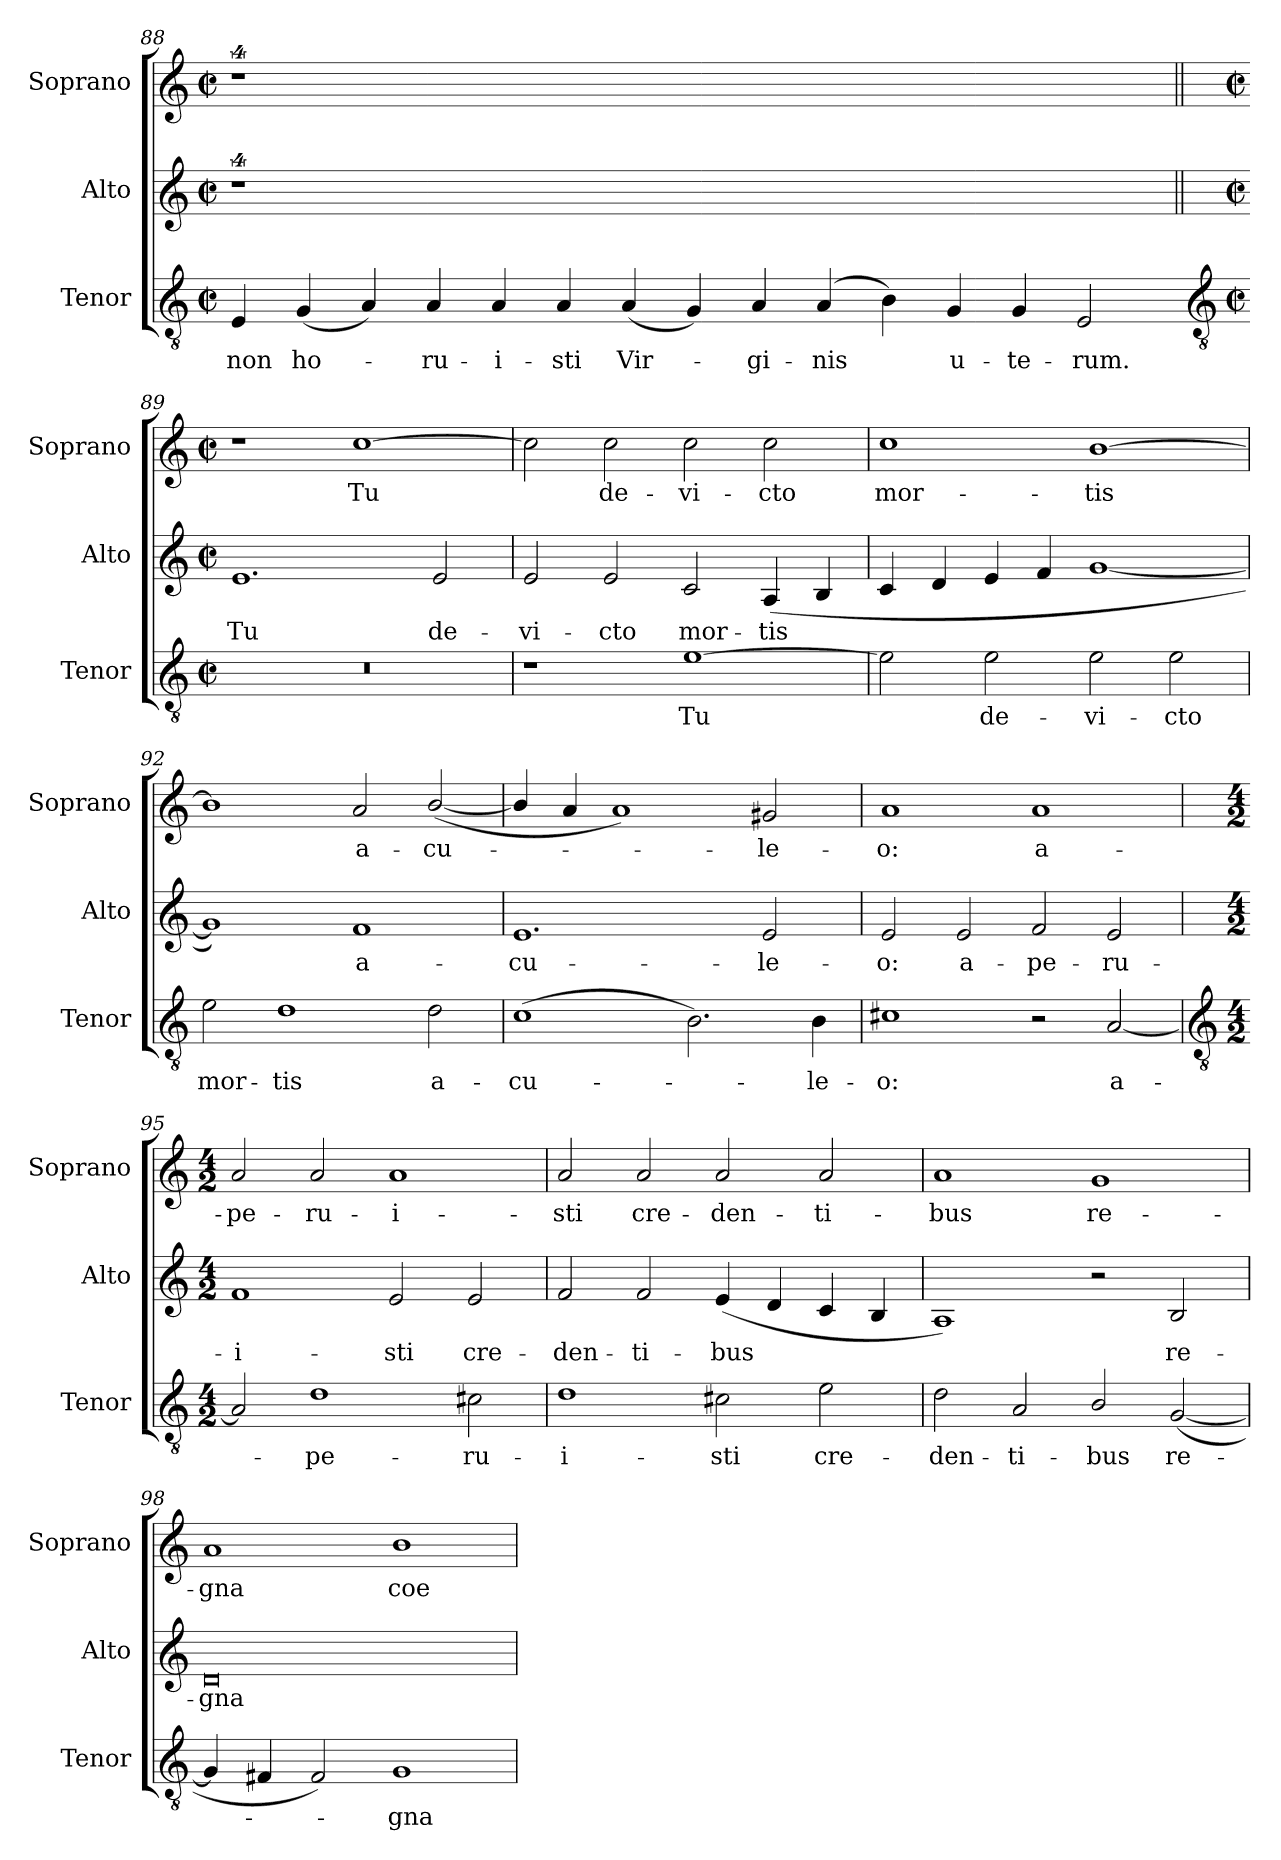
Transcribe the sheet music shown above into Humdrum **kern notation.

**kern	**text	**kern	**text	**kern	**text
*part3	*part3	*part2	*part2	*part1	*part1
*staff3	*staff3	*staff2	*staff2	*staff1	*staff1
*I"Tenor	*	*I"Alto	*	*I"Soprano	*
*I'Tenor	*	*I'Alto	*	*I'Soprano	*
!!LO:LB:g=z
*clefGv2	*	*clefG2	*	*clefG2	*
*k[]	*	*k[]	*	*k[]	*
*C:	*	*C:	*	*C:	*
*M4/2	*	*M4/2	*	*M4/2	*
*met(c|)	*	*met(c|)	*	*met(c|)	*
=88	=88	=88	=88	=88	=88
!	!LO:LY:b	!	!	!	!
4E	non	4%15r	.	4%15r	.
!	!LO:LY:b	!	!	!	!
(<4G	ho-	.	.	.	.
4A)	.	.	.	.	.
!	!LO:LY:b	!	!	!	!
4A	ru-	.	.	.	.
!	!LO:LY:b	!	!	!	!
4A	-i-	.	.	.	.
!	!LO:LY:b	!	!	!	!
4A	-sti	.	.	.	.
!	!LO:LY:b	!	!	!	!
(<4A	Vir-	.	.	.	.
4G)	.	.	.	.	.
!	!LO:LY:b	!	!	!	!
4A	gi-	.	.	.	.
!	!LO:LY:b	!	!	!	!
(<4A	-nis	.	.	.	.
4B)	.	.	.	.	.
!	!LO:LY:b	!	!	!	!
4G	u-	.	.	.	.
!	!LO:LY:b	!	!	!	!
4G	-te-	.	.	.	.
!	!LO:LY:b	!	!	!	!
2E	-rum.	.	.	.	.
!!LO:LB:g=z
=89-	=89||	=89||	=89||	=89||	=89||
*clefGv2	*	*	*	*	*
*	*	*k[]	*	*k[]	*
*	*	*C:	*	*C:	*
*M4/2	*	*M4/2	*	*M4/2	*
*met(c|)	*	*met(c|)	*	*met(c|)	*
!	!	!	!LO:LY:b	!	!
0r	.	1.e	Tu	1r	.
!	!	!	!	!	!LO:LY:b
.	.	.	.	[1cc	Tu
!	!	!	!LO:LY:b	!	!
.	.	2e	de-	.	.
=90	=90	=90	=90	=90	=90
!	!	!	!LO:LY:b	!	!
1r	.	2e	-vi-	2cc]	.
!	!	!	!LO:LY:b	!	!LO:LY:b
.	.	2e	-cto	2cc	de-
!	!LO:LY:b	!	!LO:LY:b	!	!LO:LY:b
[1e	Tu	2c	mor-	2cc	-vi-
!	!	!	!LO:LY:b	!	!LO:LY:b
.	.	(<4A	-tis	2cc	-cto
.	.	4B	.	.	.
=91	=91	=91	=91	=91	=91
!	!	!	!	!	!LO:LY:b
2e]	.	4c	.	1cc	mor-
.	.	4d	.	.	.
!	!LO:LY:b	!	!	!	!
2e	de-	4e	.	.	.
.	.	4f	.	.	.
!	!LO:LY:b	!	!	!	!LO:LY:b
2e	-vi-	[1g	.	[1b	-tis
!	!LO:LY:b	!	!	!	!
2e	-cto	.	.	.	.
=92	=92	=92	=92	=92	=92
!	!LO:LY:b	!	!	!	!
2e	mor-	1g])	.	1b]	.
!	!LO:LY:b	!	!	!	!
1d	-tis	.	.	.	.
!	!	!	!LO:LY:b	!	!LO:LY:b
.	.	1f	a-	2a	a-
!	!LO:LY:b	!	!	!	!LO:LY:b
2d	a-	.	.	(<[2b/	-cu-
=93	=93	=93	=93	=93	=93
!	!LO:LY:b	!	!LO:LY:b	!	!
(>1c	-cu-	1.e	-cu-	4b/]	.
.	.	.	.	4a	.
.	.	.	.	1a)	.
2.B)	.	.	.	.	.
!	!	!	!LO:LY:b	!	!LO:LY:b
.	.	2e	-le-	2g#X	le-
!	!LO:LY:b	!	!	!	!
4B	le-	.	.	.	.
=94	=94	=94	=94	=94	=94
!	!LO:LY:b	!	!LO:LY:b	!	!LO:LY:b
1c#X	-o:	2e	-o:	1a	-o:
!	!	!	!LO:LY:b	!	!
.	.	2e	a-	.	.
!	!	!	!LO:LY:b	!	!LO:LY:b
2r	.	2f	-pe-	1a	a-
!	!LO:LY:b	!	!LO:LY:b	!	!
[2A	a-	2e	-ru-	.	.
!!LO:LB:g=z
=95	=95	=95	=95	=95	=95
*clefGv2	*	*	*	*	*
*M4/2	*	*M4/2	*	*M4/2	*
!	!	!	!LO:LY:b	!	!LO:LY:b
2A]	.	1f	-i-	2a	-pe-
!	!LO:LY:b	!	!	!	!LO:LY:b
1d	pe-	.	.	2a	-ru-
!	!	!	!LO:LY:b	!	!LO:LY:b
.	.	2e	-sti	1a	-i-
!	!LO:LY:b	!	!LO:LY:b	!	!
2c#X	-ru-	2e	cre-	.	.
=96	=96	=96	=96	=96	=96
!	!LO:LY:b	!	!LO:LY:b	!	!LO:LY:b
1d	-i-	2f	-den-	2a	-sti
!	!	!	!LO:LY:b	!	!LO:LY:b
.	.	2f	-ti-	2a	cre-
!	!LO:LY:b	!	!LO:LY:b	!	!LO:LY:b
2c#X	-sti	(<4e	-bus	2a	-den-
.	.	4d	.	.	.
!	!LO:LY:b	!	!	!	!LO:LY:b
2e	cre-	4c	.	2a	-ti-
.	.	4B	.	.	.
=97	=97	=97	=97	=97	=97
!	!LO:LY:b	!	!	!	!LO:LY:b
2d	-den-	1A)	.	1a	-bus
!	!LO:LY:b	!	!	!	!
2A	-ti-	.	.	.	.
!	!LO:LY:b	!	!	!	!LO:LY:b
2B/	-bus	2r	.	1g	re-
!	!LO:LY:b	!	!LO:LY:b	!	!
(<[2G	re-	2B	re-	.	.
=98	=98	=98	=98	=98	=98
!	!	!	!LO:LY:b	!	!LO:LY:b
4G]	.	0d	-gna	1a	-gna
4F#X	.	.	.	.	.
2F#)	.	.	.	.	.
!	!LO:LY:b	!	!	!	!LO:LY:b
1G	gna	.	.	1b	coe-
=	=	=	=	=	=
*-	*-	*-	*-	*-	*-
